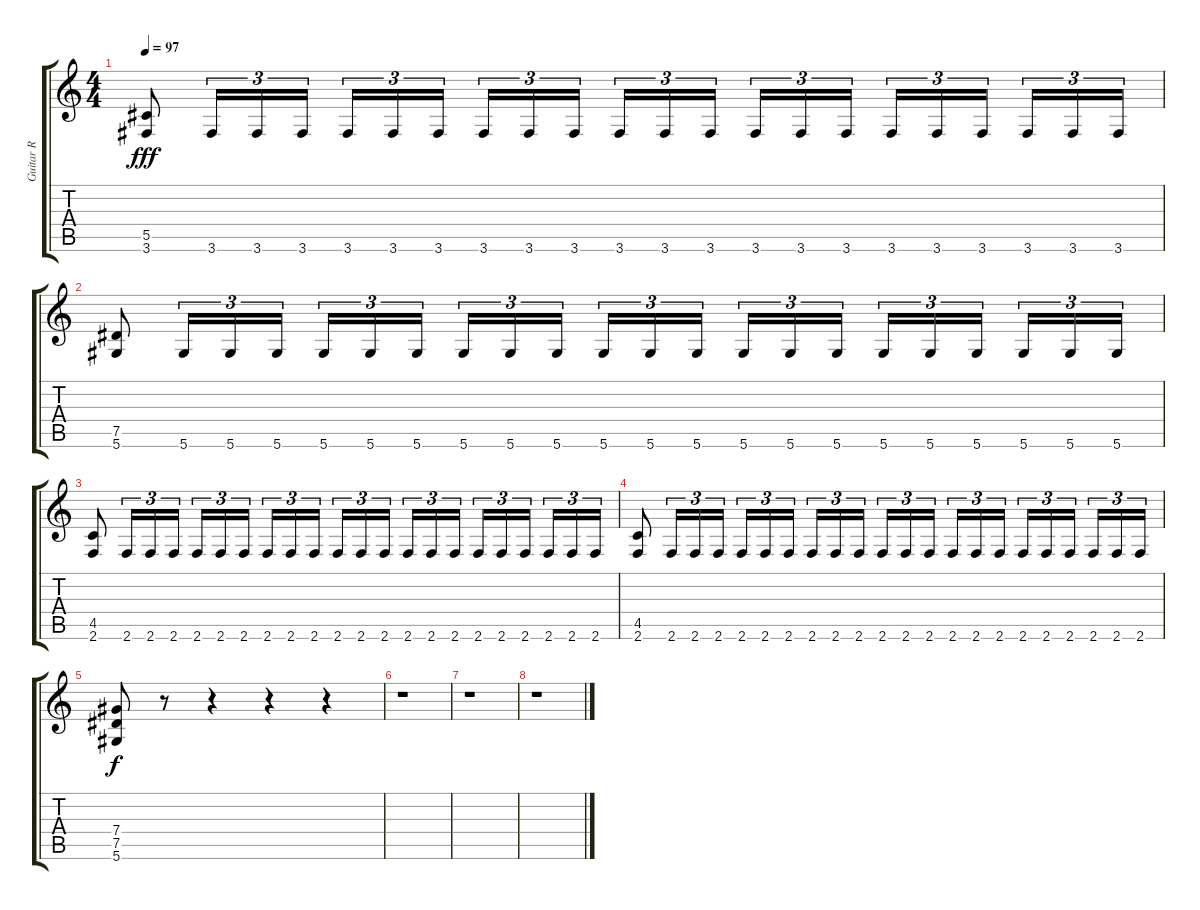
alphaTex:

\track ("Guitar R" "Guitar R") {instrument distortionguitar}
\staff {score tabs}
\tuning (Eb4 Bb3 Gb3 Db3 Ab2 Eb2) {hide}
\ts (4 4)
\tempo 97
\clef g2
\ks c
(5.5 3.6).8{dy fff} 3.6.16{tu (3 2)} 3.6.16{tu (3 2)} 3.6.16{tu (3 2)} 3.6.16{tu (3 2)} 3.6.16{tu (3 2)} 3.6.16{tu (3 2)} 3.6.16{tu (3 2)} 3.6.16{tu (3 2)} 3.6.16{tu (3 2)} 3.6.16{tu (3 2)} 3.6.16{tu (3 2)} 3.6.16{tu (3 2)} 3.6.16{tu (3 2)} 3.6.16{tu (3 2)} 3.6.16{tu (3 2)} 3.6.16{tu (3 2)} 3.6.16{tu (3 2)} 3.6.16{tu (3 2)} 3.6.16{tu (3 2)} 3.6.16{tu (3 2)} 3.6.16{tu (3 2)} |
(7.5 5.6).8 5.6.16{tu (3 2)} 5.6.16{tu (3 2)} 5.6.16{tu (3 2)} 5.6.16{tu (3 2)} 5.6.16{tu (3 2)} 5.6.16{tu (3 2)} 5.6.16{tu (3 2)} 5.6.16{tu (3 2)} 5.6.16{tu (3 2)} 5.6.16{tu (3 2)} 5.6.16{tu (3 2)} 5.6.16{tu (3 2)} 5.6.16{tu (3 2)} 5.6.16{tu (3 2)} 5.6.16{tu (3 2)} 5.6.16{tu (3 2)} 5.6.16{tu (3 2)} 5.6.16{tu (3 2)} 5.6.16{tu (3 2)} 5.6.16{tu (3 2)} 5.6.16{tu (3 2)} |
(4.5 2.6).8 2.6.16{tu (3 2)} 2.6.16{tu (3 2)} 2.6.16{tu (3 2)} 2.6.16{tu (3 2)} 2.6.16{tu (3 2)} 2.6.16{tu (3 2)} 2.6.16{tu (3 2)} 2.6.16{tu (3 2)} 2.6.16{tu (3 2)} 2.6.16{tu (3 2)} 2.6.16{tu (3 2)} 2.6.16{tu (3 2)} 2.6.16{tu (3 2)} 2.6.16{tu (3 2)} 2.6.16{tu (3 2)} 2.6.16{tu (3 2)} 2.6.16{tu (3 2)} 2.6.16{tu (3 2)} 2.6.16{tu (3 2)} 2.6.16{tu (3 2)} 2.6.16{tu (3 2)} |
(4.5 2.6).8 2.6.16{tu (3 2)} 2.6.16{tu (3 2)} 2.6.16{tu (3 2)} 2.6.16{tu (3 2)} 2.6.16{tu (3 2)} 2.6.16{tu (3 2)} 2.6.16{tu (3 2)} 2.6.16{tu (3 2)} 2.6.16{tu (3 2)} 2.6.16{tu (3 2)} 2.6.16{tu (3 2)} 2.6.16{tu (3 2)} 2.6.16{tu (3 2)} 2.6.16{tu (3 2)} 2.6.16{tu (3 2)} 2.6.16{tu (3 2)} 2.6.16{tu (3 2)} 2.6.16{tu (3 2)} 2.6.16{tu (3 2)} 2.6.16{tu (3 2)} 2.6.16{tu (3 2)} |
(7.4 7.5 5.6).8{dy f} r.8 r.4 r.4 r.4 |
r.1 |
r.1 |
r.1
